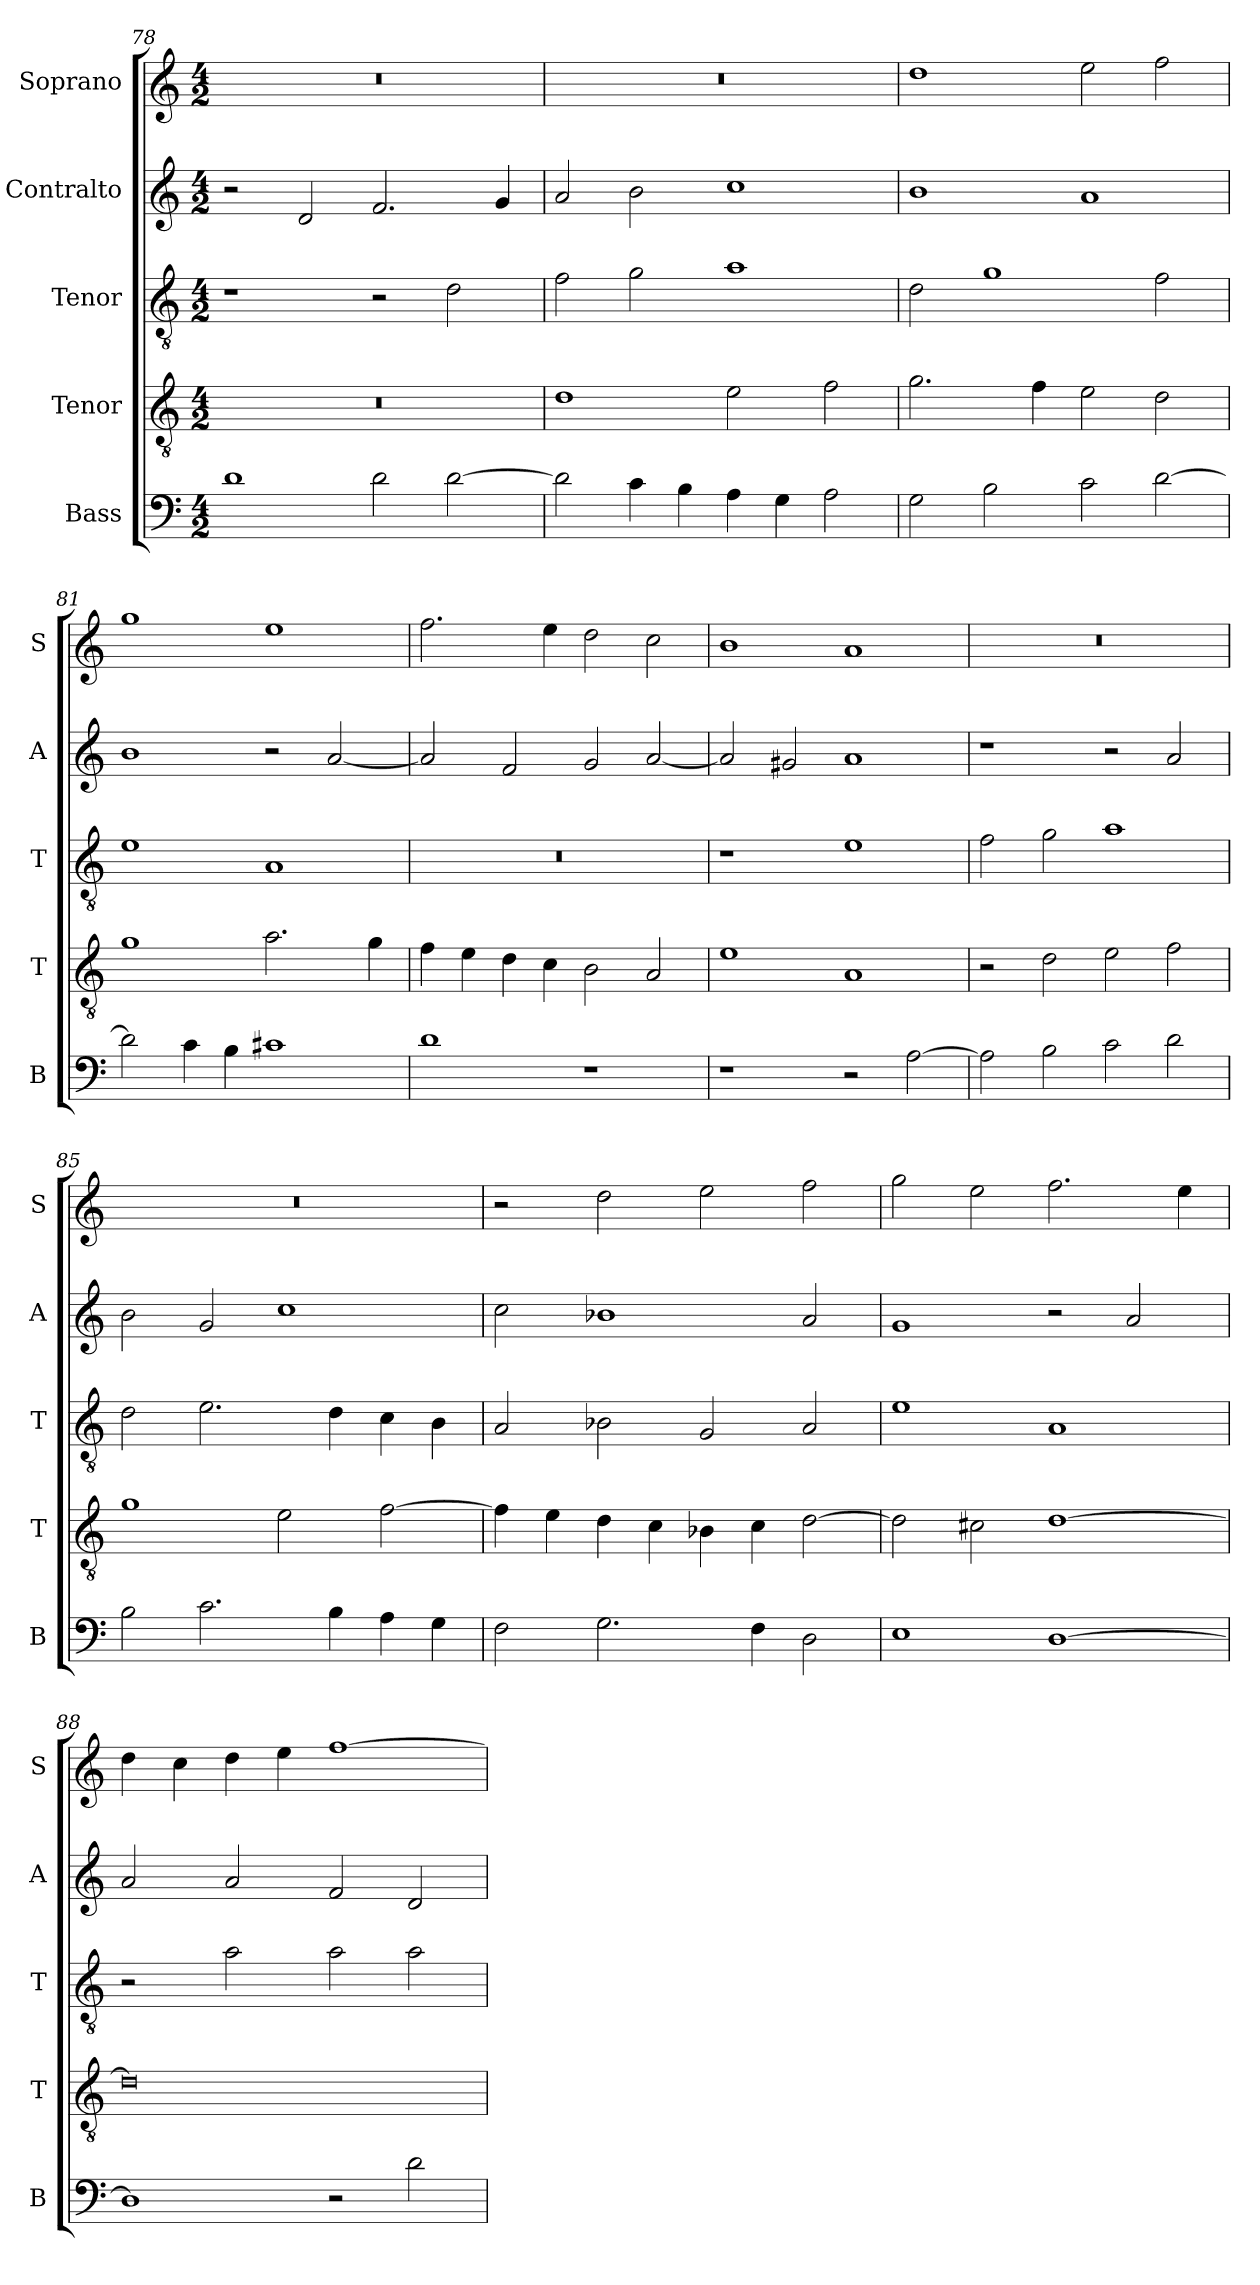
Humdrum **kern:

**kern	**kern	**kern	**kern	**kern
*part5	*part4	*part3	*part2	*part1
*staff5	*staff4	*staff3	*staff2	*staff1
*I"Bass	*I"Tenor	*I"Tenor	*I"Contralto	*I"Soprano
*I'B	*I'T	*I'T	*I'A	*I'S
*clefF4	*clefGv2	*clefGv2	*clefG2	*clefG2
*k[]	*k[]	*k[]	*k[]	*k[]
*D:dor	*D:dor	*D:dor	*D:dor	*D:dor
*M4/2	*M4/2	*M4/2	*M4/2	*M4/2
=78	=78	=78	=78	=78
1d	0r	1r	2r	0r
.	.	.	2d	.
2d	.	2r	2.f	.
[2d	.	2d	.	.
.	.	.	4g	.
=79	=79	=79	=79	=79
2d]	1d	2f	2a	0r
4c	.	2g	2b	.
4B	.	.	.	.
4A	2e	1a	1cc	.
4G	.	.	.	.
2A	2f	.	.	.
=80	=80	=80	=80	=80
2G	2.g	2d	1b	1dd
2B	.	1g	.	.
.	4f	.	.	.
2c	2e	.	1a	2ee
[2d	2d	2f	.	2ff
=81	=81	=81	=81	=81
2d]	1g	1e	1b	1gg
4c	.	.	.	.
4B	.	.	.	.
1c#X	2.a	1A	2r	1ee
.	.	.	[2a	.
.	4g	.	.	.
=82	=82	=82	=82	=82
1d	4f	0r	2a]	2.ff
.	4e	.	.	.
.	4d	.	2f	.
.	4c	.	.	4ee
1r	2B	.	2g	2dd
.	2A	.	[2a	2cc
=83	=83	=83	=83	=83
1r	1e	1r	2a]	1b
.	.	.	2g#X	.
2r	1A	1e	1a	1a
[2A	.	.	.	.
=84	=84	=84	=84	=84
2A]	2r	2f	1r	0r
2B	2d	2g	.	.
2c	2e	1a	2r	.
2d	2f	.	2a	.
=85	=85	=85	=85	=85
2B	1g	2d	2b	0r
2.c	.	2.e	2g	.
.	2e	.	1cc	.
4B	.	4d	.	.
4A	[2f	4c	.	.
4G	.	4B	.	.
=86	=86	=86	=86	=86
2F	4f]	2A	2cc	2r
.	4e	.	.	.
2.G	4d	2B-X	1b-X	2dd
.	4c	.	.	.
.	4B-X	2G	.	2ee
4F	4c	.	.	.
2D	[2d	2A	2a	2ff
=87	=87	=87	=87	=87
1E	2d]	1e	1g	2gg
.	2c#X	.	.	2ee
[1D	[1d	1A	2r	2.ff
.	.	.	2a	.
.	.	.	.	4ee
=88	=88	=88	=88	=88
1D]	0d]	2r	2a	4dd
.	.	.	.	4cc
.	.	2a	2a	4dd
.	.	.	.	4ee
2r	.	2a	2f	[1ff
2d	.	2a	2d	.
=	=	=	=	=
*-	*-	*-	*-	*-
